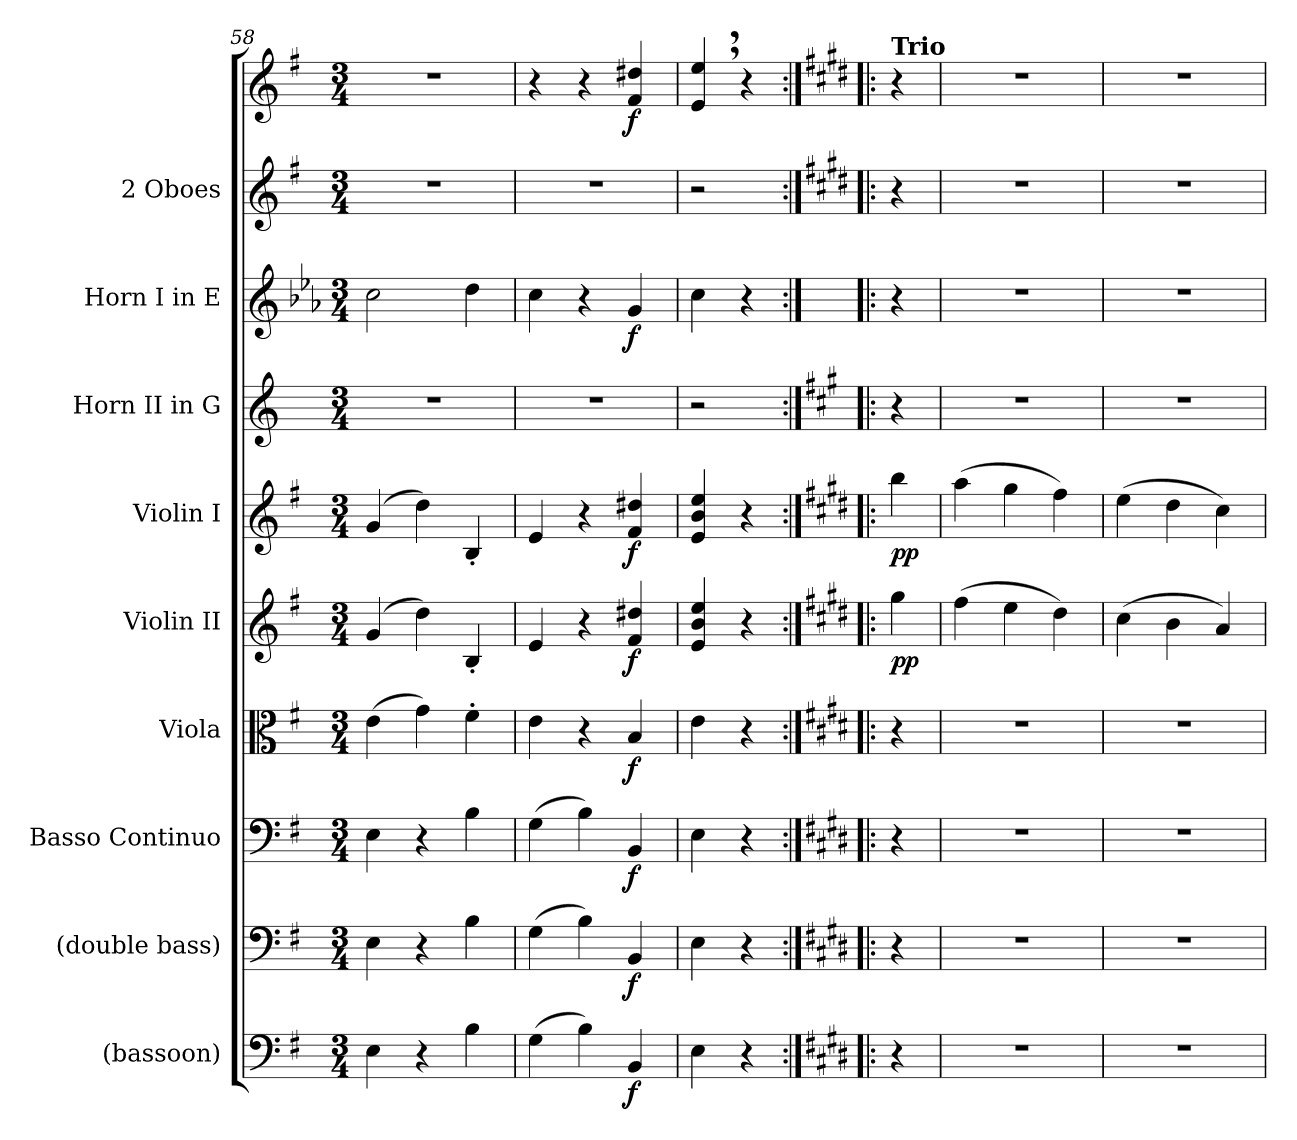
**kern	**dynam	**kern	**dynam	**kern	**dynam	**kern	**dynam	**kern	**dynam	**kern	**dynam	**kern	**kern	**dynam	**kern	**kern	**dynam
*part9	*part9	*part8	*part8	*part7	*part7	*part6	*part6	*part5	*part5	*part4	*part4	*part3	*part2	*part2	*part1	*part1	*part1
*staff10	*staff10	*staff9	*staff9	*staff8	*staff8	*staff7	*staff7	*staff6	*staff6	*staff5	*staff5	*staff4	*staff3	*staff3	*staff2	*staff1	*staff1/2
*I"(bassoon)	*	*I"(double bass)	*	*I"Basso Continuo	*	*I"Viola	*	*I"Violin II	*	*I"Violin I	*	*I"Horn II in G	*I"Horn I in E	*	*I"2 Oboes	*	*
*I'Bsn	*	*	*	*	*	*	*	*	*	*	*	*I'Hn	*I'Hn	*	*I'Ob	*	*
*clefF4	*	*clefF4	*	*clefF4	*	*clefC3	*	*clefG2	*	*clefG2	*	*clefG2	*clefG2	*	*clefG2	*clefG2	*
*	*	*ITrd7c12	*	*	*	*	*	*	*	*	*	*ITrd3c5	*ITrd5c8	*	*	*	*
*k[f#]	*	*k[f#]	*	*k[f#]	*	*k[f#]	*	*k[f#]	*	*k[f#]	*	*k[f#]	*k[f#]	*	*k[f#]	*k[f#]	*
*M3/4	*	*M3/4	*	*M3/4	*	*M3/4	*	*M3/4	*	*M3/4	*	*M3/4	*M3/4	*	*M3/4	*M3/4	*
=58	=58	=58	=58	=58	=58	=58	=58	=58	=58	=58	=58	=58	=58	=58	=58	=58	=58
4E\	.	4EE\	.	4E\	.	(>4e\	.	(>4g/	.	(>4g/	.	2.r	2e\	.	2.r	2.r	.
4r	.	4r	.	4r	.	4g\)	.	4dd\)	.	4dd\)	.	.	.	.	.	.	.
4B\	.	4BB\	.	4B\	.	4f#'\	.	4B'/	.	4B'/	.	.	4f#\	.	.	.	.
=59	=59	=59	=59	=59	=59	=59	=59	=59	=59	=59	=59	=59	=59	=59	=59	=59	=59
(>4G\	.	(>4GG\	.	(>4G\	.	4e\	.	4e/	.	4e/	.	2.r	4e\	.	2.r	4r	.
4B\)	.	4BB\)	.	4B\)	.	4r	.	4r	.	4r	.	.	4r	.	.	4r	.
!	!LO:DY:b	!	!LO:DY:b	!	!LO:DY:b	!	!LO:DY:b	!	!LO:DY:b	!	!LO:DY:b	!	!	!LO:DY:b	!	!	!LO:DY:b
4BB/	f	4BBB/	f	4BB/	f	4B/	f	4f#/ 4dd#X/	f	4f#/ 4dd#X/	f	.	4B/	f	.	4f#/ 4dd#X/	f
=60	=60	=60	=60	=60	=60	=60	=60	=60	=60	=60	=60	=60	=60	=60	=60	=60	=60
4E\	.	4EE\	.	4E\	.	4e\	.	4e/ 4b/ 4ee/	.	4e/ 4b/ 4ee/	.	2r	4e\	.	2r	4e/, 4ee/,	.
4r	.	4r	.	4r	.	4r	.	4r	.	4r	.	.	4r	.	.	4r	.
!!LO:PB:g=z
=60X2:|!|:	=60X2:|!|:	=60X2:|!|:	=60X2:|!|:	=60X2:|!|:	=60X2:|!|:	=60X2:|!|:	=60X2:|!|:	=60X2:|!|:	=60X2:|!|:	=60X2:|!|:	=60X2:|!|:	=60X2:|!|:	=60X2:|!|:	=60X2:|!|:	=60X2:|!|:	=60X2:|!|:	=60X2:|!|:
*k[f#c#g#d#]	*	*k[f#c#g#d#]	*	*k[f#c#g#d#]	*	*k[f#c#g#d#]	*	*k[f#c#g#d#]	*	*k[f#c#g#d#]	*	*k[f#c#g#d#]	*k[f#c#g#d#]	*	*k[f#c#g#d#]	*k[f#c#g#d#]	*
!	!	!	!	!	!	!	!	!	!	!	!	!	!	!	!	!LO:TX:a:B:t=Trio	!
!	!	!	!	!	!	!	!	!	!LO:DY:b	!	!LO:DY:b	!	!	!	!	!	!
4r	.	4r	.	4r	.	4r	.	4gg#\	pp	4bb\	pp	4r	4r	.	4r	4r	.
=61	=61	=61	=61	=61	=61	=61	=61	=61	=61	=61	=61	=61	=61	=61	=61	=61	=61
2.r	.	2.r	.	2.r	.	2.r	.	(>4ff#\	.	(>4aa\	.	2.r	2.r	.	2.r	2.r	.
.	.	.	.	.	.	.	.	4ee\	.	4gg#\	.	.	.	.	.	.	.
.	.	.	.	.	.	.	.	4dd#\)	.	4ff#\)	.	.	.	.	.	.	.
=62	=62	=62	=62	=62	=62	=62	=62	=62	=62	=62	=62	=62	=62	=62	=62	=62	=62
2.r	.	2.r	.	2.r	.	2.r	.	(>4cc#\	.	(>4ee\	.	2.r	2.r	.	2.r	2.r	.
.	.	.	.	.	.	.	.	4b\	.	4dd#\	.	.	.	.	.	.	.
.	.	.	.	.	.	.	.	4a/)	.	4cc#\)	.	.	.	.	.	.	.
=	=	=	=	=	=	=	=	=	=	=	=	=	=	=	=	=	=
*-	*-	*-	*-	*-	*-	*-	*-	*-	*-	*-	*-	*-	*-	*-	*-	*-	*-
